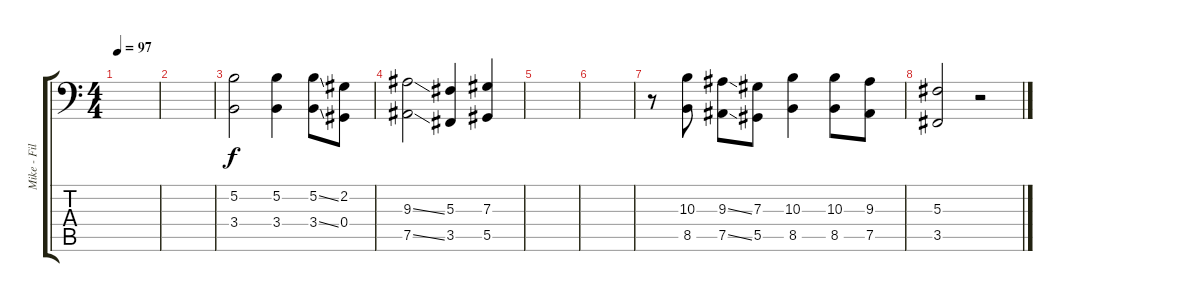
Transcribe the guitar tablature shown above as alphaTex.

\track ("Mike - Fills/FX" "Mike - Fil") {instrument fx8scifi}
\staff {score tabs}
\tuning (Bb3 Gb3 Db3 Ab2 Eb2 Ab1) {hide}
\ts (4 4)
\tempo 97
\clef f4
\ks c
|
|
(5.2 3.4).2 (5.2 3.4).4 (5.2{ss} 3.4{ss}).8 (2.2 0.4).8 |
(9.3{ss} 7.5{ss}).2 (5.3 3.5).4 (7.3 5.5).4 |
|
|
r.8 (10.3 8.5).8 (9.3{ss} 7.5{ss}).8 (7.3 5.5).8 (10.3 8.5).4 (10.3 8.5).8 (9.3 7.5).8 |
(5.3 3.5).2 r.2
